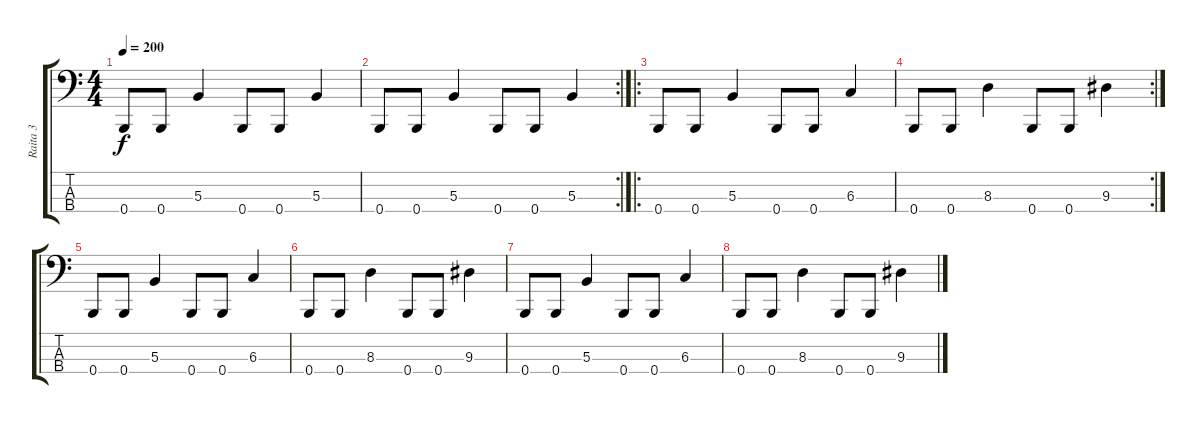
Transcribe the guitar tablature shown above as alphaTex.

\track ("Raita 3" "Raita 3") {instrument electricbasspick}
\staff {score tabs}
\tuning (E2 B1 Gb1 B0) {hide}
\ts (4 4)
\tempo 200
\clef f4
\ks c
0.4.8{dy f} 0.4.8 5.3.4 0.4.8 0.4.8 5.3.4 |
\rc 2
0.4.8 0.4.8 5.3.4 0.4.8 0.4.8 5.3.4 |
\ro
0.4.8 0.4.8 5.3.4 0.4.8 0.4.8 6.3.4 |
\rc 2
0.4.8 0.4.8 8.3.4 0.4.8 0.4.8 9.3.4 |
0.4.8 0.4.8 5.3.4 0.4.8 0.4.8 6.3.4 |
0.4.8 0.4.8 8.3.4 0.4.8 0.4.8 9.3.4 |
0.4.8 0.4.8 5.3.4 0.4.8 0.4.8 6.3.4 |
0.4.8 0.4.8 8.3.4 0.4.8 0.4.8 9.3.4
